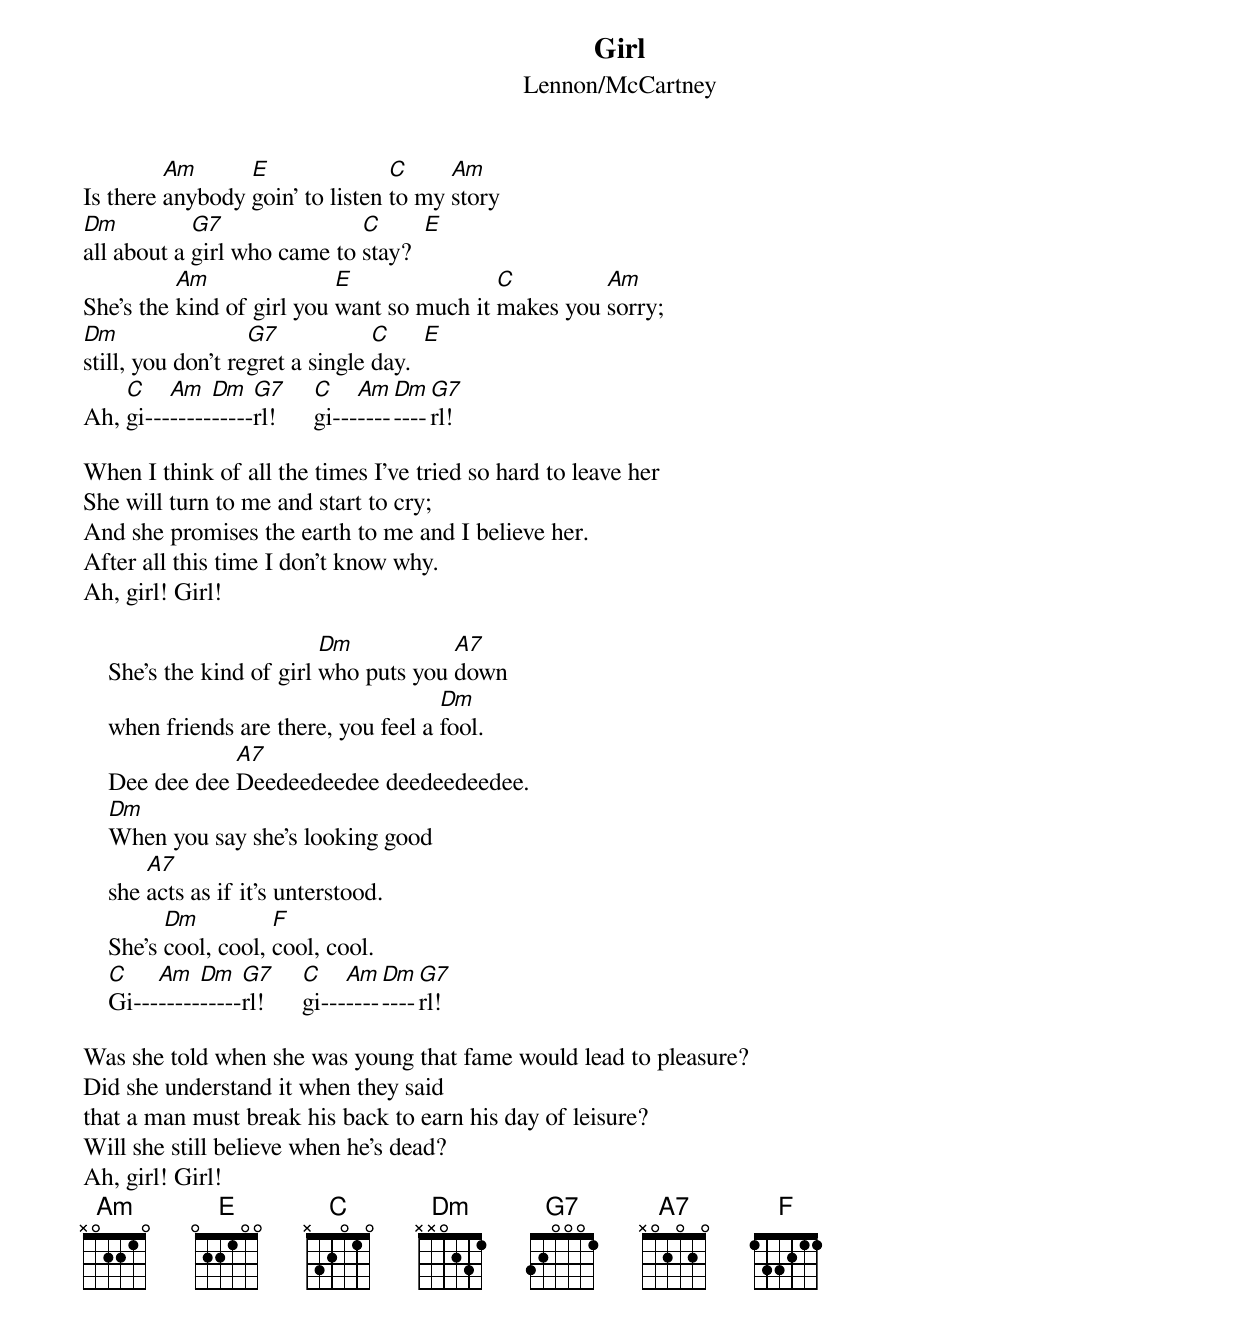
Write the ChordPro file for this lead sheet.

{title:Girl}
{subtitle:Lennon/McCartney}

Is there [Am]anybody [E]goin' to listen [C]to my [Am]story
[Dm]all about a [G7]girl who came to [C]stay?  [E]
She's the [Am]kind of girl you [E]want so much it [C]makes you [Am]sorry;
[Dm]still, you don't re[G7]gret a single [C]day.  [E]
Ah, [C]gi---[Am]-----[Dm]-----[G7]rl!      [C]gi---[Am]----[Dm]----[G7]rl!

When I think of all the times I've tried so hard to leave her
She will turn to me and start to cry;
And she promises the earth to me and I believe her.
After all this time I don't know why.
Ah, girl! Girl!

    She's the kind of girl [Dm]who puts you [A7]down
    when friends are there, you feel a [Dm]fool.
    Dee dee dee [A7]Deedeedeedee deedeedeedee.
    [Dm]When you say she's looking good
    she [A7]acts as if it's unterstood.
    She's [Dm]cool, cool, [F]cool, cool.
    [C]Gi---[Am]-----[Dm]-----[G7]rl!      [C]gi---[Am]----[Dm]----[G7]rl!

Was she told when she was young that fame would lead to pleasure?
Did she understand it when they said
that a man must break his back to earn his day of leisure?
Will she still believe when he's dead?
Ah, girl! Girl!
